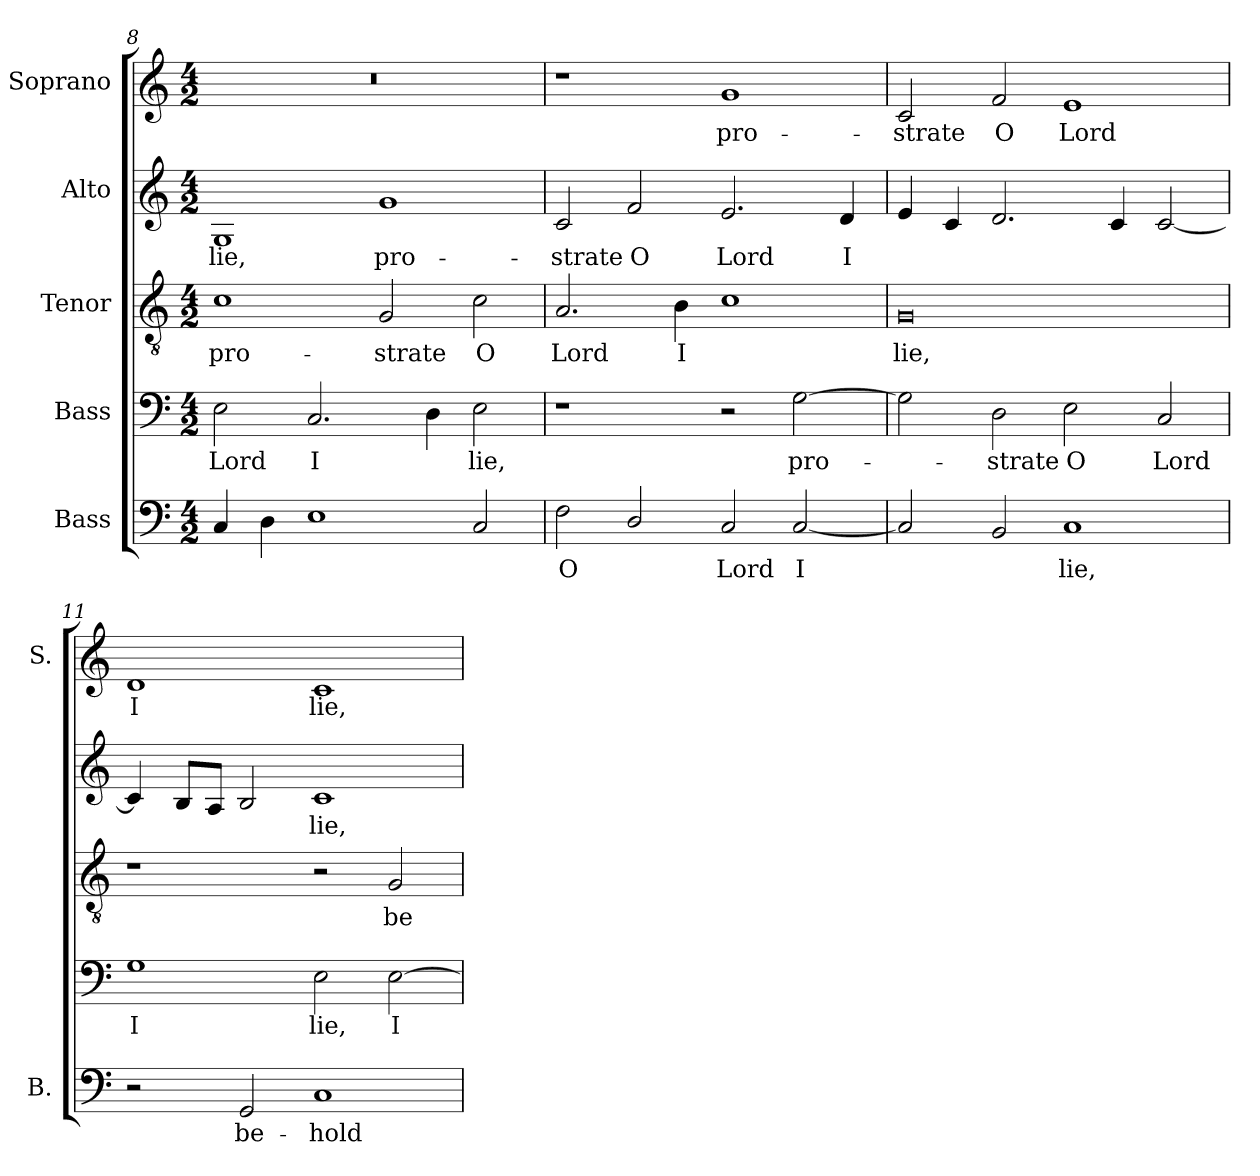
**kern	**text	**kern	**text	**kern	**text	**kern	**text	**kern	**text
*part5	*part5	*part4	*part4	*part3	*part3	*part2	*part2	*part1	*part1
*staff5	*staff5	*staff4	*staff4	*staff3	*staff3	*staff2	*staff2	*staff1	*staff1
*I"Bass	*	*I"Bass	*	*I"Tenor	*	*I"Alto	*	*I"Soprano	*
*I'B.	*	*	*	*	*	*	*	*I'S.	*
*clefF4	*	*clefF4	*	*clefGv2	*	*clefG2	*	*clefG2	*
*	*	*ITrd7c12	*	*ITrd7c12	*	*	*	*	*
*k[]	*	*k[]	*	*k[]	*	*k[]	*	*k[]	*
*C:	*	*C:	*	*C:	*	*C:	*	*C:	*
*M4/2	*	*M4/2	*	*M4/2	*	*M4/2	*	*M4/2	*
=8	=8	=8	=8	=8	=8	=8	=8	=8	=8
!	!	!	!LO:LY:b:color=#000000	!	!	!	!	!	!
!	!	!	!	!	!LO:LY:b:color=#000000	!	!	!	!
!	!	!	!	!	!	!	!LO:LY:b:color=#000000	!LO:N:vis=1	!
4Ci/	.	2EEi\	Lord	1Ci	pro-	1Gi	lie,	0r	.
4Di\	.	.	.	.	.	.	.	.	.
!	!	!	!LO:LY:b:color=#000000	!	!	!	!	!	!
1Ei	.	2.CCi/	I	.	.	.	.	.	.
!	!	!	!	!	!LO:LY:b:color=#000000	!	!	!	!
!	!	!	!	!	!	!	!LO:LY:b:color=#000000	!	!
.	.	.	.	2GGi/	-strate	1gi	pro-	.	.
.	.	4DDi\	.	.	.	.	.	.	.
!	!	!	!LO:LY:b:color=#000000	!	!	!	!	!	!
!	!	!	!	!	!LO:LY:b:color=#000000	!	!	!	!
2Ci/	.	2EEi\	lie,	2Ci\	O	.	.	.	.
=9	=9	=9	=9	=9	=9	=9	=9	=9	=9
!	!LO:LY:b:color=#000000	!	!	!	!	!	!	!	!
!	!	!	!	!	!LO:LY:b:color=#000000	!	!	!	!
!	!	!	!	!	!	!	!LO:LY:b:color=#000000	!	!
2Fi\	O	1r	.	2.AAi/	Lord	2ci/	-strate	1r	.
!	!	!	!	!	!	!	!LO:LY:b:color=#000000	!	!
2Di/	.	.	.	.	.	2fi/	O	.	.
!	!	!	!	!	!LO:LY:b:color=#000000	!	!	!	!
.	.	.	.	4BBi\	I	.	.	.	.
!	!LO:LY:b:color=#000000	!	!	!	!	!	!	!	!
!	!	!	!	!	!	!	!LO:LY:b:color=#000000	!	!
!	!	!	!	!	!	!	!	!	!LO:LY:b:color=#000000
2Ci/	Lord	2r	.	1Ci	.	2.ei/	Lord	1gi	pro-
!	!LO:LY:b:color=#000000	!	!	!	!	!	!	!	!
!	!	!	!LO:LY:b:color=#000000	!	!	!	!	!	!
[2Ci/	I	[2GGi\	pro-	.	.	.	.	.	.
!	!	!	!	!	!	!	!LO:LY:b:color=#000000	!	!
.	.	.	.	.	.	4di/	I	.	.
!!LO:LB:g=z
=10	=10	=10	=10	=10	=10	=10	=10	=10	=10
!	!	!	!	!	!LO:LY:b:color=#000000	!	!	!	!
!	!	!	!	!	!	!	!	!	!LO:LY:b:color=#000000
2Ci/]	.	2GGi\]	.	0GGi	lie,	4ei/	.	2ci/	-strate
.	.	.	.	.	.	4ci/	.	.	.
!	!	!	!LO:LY:b:color=#000000	!	!	!	!	!	!
!	!	!	!	!	!	!	!	!	!LO:LY:b:color=#000000
2BBi/	.	2DDi\	-strate	.	.	2.di/	.	2fi/	O
!	!LO:LY:b:color=#000000	!	!	!	!	!	!	!	!
!	!	!	!LO:LY:b:color=#000000	!	!	!	!	!	!
!	!	!	!	!	!	!	!	!	!LO:LY:b:color=#000000
1Ci	lie,	2EEi\	O	.	.	.	.	1ei	Lord
.	.	.	.	.	.	4ci/	.	.	.
!	!	!	!LO:LY:b:color=#000000	!	!	!	!	!	!
.	.	2CCi/	Lord	.	.	[2ci/	.	.	.
=11	=11	=11	=11	=11	=11	=11	=11	=11	=11
!	!	!	!LO:LY:b:color=#000000	!	!	!	!	!	!
!	!	!	!	!	!	!	!	!	!LO:LY:b:color=#000000
2r	.	1GGi	I	1r	.	4ci/]	.	1di	I
.	.	.	.	.	.	8Bi/L	.	.	.
.	.	.	.	.	.	8Ai/J	.	.	.
!	!LO:LY:b:color=#000000	!	!	!	!	!	!	!	!
2GGi/	be-	.	.	.	.	2Bi/	.	.	.
!	!LO:LY:b:color=#000000	!	!	!	!	!	!	!	!
!	!	!	!LO:LY:b:color=#000000	!	!	!	!	!	!
!	!	!	!	!	!	!	!LO:LY:b:color=#000000	!	!
!	!	!	!	!	!	!	!	!	!LO:LY:b:color=#000000
1Ci	-hold	2EEi\	lie,	2r	.	1ci	lie,	1ci	lie,
!	!	!	!LO:LY:b:color=#000000	!	!	!	!	!	!
!	!	!	!	!	!LO:LY:b:color=#000000	!	!	!	!
.	.	[2EEi\	I	2GGi/	be-	.	.	.	.
=	=	=	=	=	=	=	=	=	=
*-	*-	*-	*-	*-	*-	*-	*-	*-	*-
